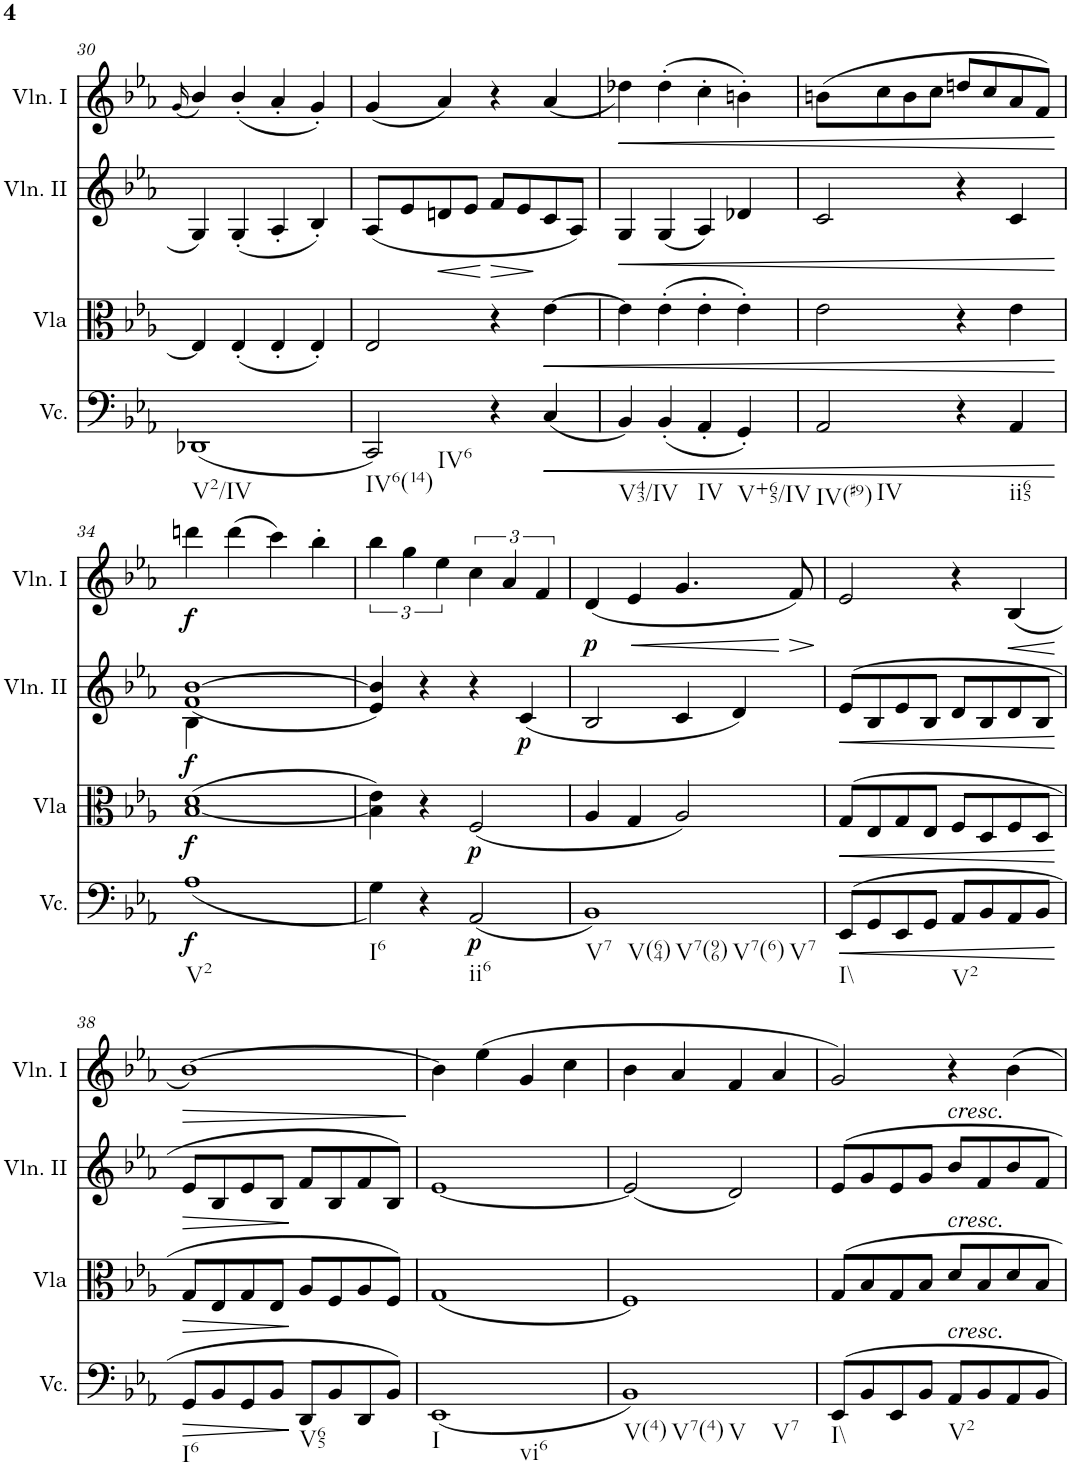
**kern	**dynam	**kern	**dynam	**kern	**dynam	**kern	**dynam
*part4	*part4	*part3	*part3	*part2	*part2	*part1	*part1
*staff4	*staff4	*staff3	*staff3	*staff2	*staff2	*staff1	*staff1
*I"Violoncello	*	*I"Viola	*	*I"Violino II	*	*I"Violino I	*
*I'Vc.	*	*I'Vla	*	*I'Vln. II	*	*I'Vln. I	*
!!LO:PB:g=z
*clefF4	*	*clefC3	*	*clefG2	*	*clefG2	*
*k[b-e-a-]	*	*k[b-e-a-]	*	*k[b-e-a-]	*	*k[b-e-a-]	*
*M4/4	*	*M4/4	*	*M4/4	*	*M4/4	*
*met(c)	*	*met(c)	*	*met(c)	*	*met(c)	*
=30	=30	=30	=30	=30	=30	=30	=30
.	.	.	.	.	.	(<16qg/	.
!LO:TX:b:t=V2/IV	!	!	!	!	!	!	!
(<1DD-X	.	4E-/]	.	4G/	.	4b-/)	.
.	.	(<4E-'/	.	(<4G'/	.	(<4b-'/	.
.	.	4E-'/	.	4A-'/	.	4a-'/	.
.	.	4E-'/)	.	4B-'/)	.	4g'/)	.
=31	=31	=31	=31	=31	=31	=31	=31
!LO:TX:b:t=IV6(14)	!	!	!	!	!	!	!
!LO:TX:b:t=IV6	!	!	!	!	!	!	!
2CC/)	.	2E-/	.	(<8A-/L	.	(<4g/	.
.	.	.	.	8e-/	.	.	.
!	!	!	!	!	!LO:HP:b	!	!
.	.	.	.	8dn/	<	4a-/)	.
.	.	.	.	8e-/J	.	.	.
!	!	!	!	!	!LO:HP:n=1:b	!	!
4r	.	4r	.	8f/L	[ >	4r	.
.	.	.	.	8e-/	.	.	.
!	!LO:HP:b	!	!LO:HP:b	!	!	!	!
(<4C/	<	[4e-\	<	8c/	]	(<4a-/	.
.	.	.	.	8A-/J)	.	.	.
=32	=32	=32	=32	=32	=32	=32	=32
!LO:TX:b:t=V43/IV	!	!	!	!	!	!	!
!	!	!	!	!	!LO:HP:b	!	!LO:HP:b
4BB-/)	.	4e-\]	.	4G/	<	4dd-X\)	<
(<4BB-'/	.	(>4e-'\	.	(<4G/	.	(>4dd-'\	.
!LO:TX:b:t=IV	!	!	!	!	!	!	!
4AA-'/	.	4e-'\	.	4A-/)	.	4cc'\	.
!LO:TX:b:t=V+65/IV	!	!	!	!	!	!	!
4GG'/)	.	4e-'\)	.	4d-X/	.	4bn'\)	.
=33	=33	=33	=33	=33	=33	=33	=33
!LO:TX:b:t=IV(#9)	!	!	!	!	!	!	!
!LO:TX:b:t=IV	!	!	!	!	!	!	!
2AA-/	.	2e-\	.	2c/	.	(>8bn\L	.
.	.	.	.	.	.	8cc\	.
.	.	.	.	.	.	8b\	.
.	.	.	.	.	.	8cc\J	.
4r	.	4r	.	4r	.	8ddn/L	.
.	.	.	.	.	.	8cc/	.
!LO:TX:b:t=ii65	!	!	!	!	!	!	!
4AA-/	.	4e-\	.	4c/	.	8a-/	.
.	.	.	.	.	.	8f/J)	.
.	[	.	[	.	[	.	[
!!LO:LB:g=z
=34	=34	=34	=34	=34	=34	=34	=34
*	*	*	*	*^	*	*	*
!LO:TX:b:t=V2	!	!	!	!	!	!	!	!
!	!LO:DY:b	!	!LO:DY:b	!	!	!LO:DY:b	!	!LO:DY:b
(<1A-	f	(>[1B- 1d	f	(<1f [1b-	4B-\	f	4dddn\	f
.	.	.	.	.	2.ryy	.	(>4ddd\	.
.	.	.	.	.	.	.	4ccc\)	.
.	.	.	.	.	.	.	4bb-'\	.
*	*	*	*	*v	*v	*	*	*
=35	=35	=35	=35	=35	=35	=35	=35
!LO:TX:b:t=I6	!	!	!	!	!	!	!
4G\)	.	4B-\] 4e-\)	.	4e-/ 4b-/])	.	6bb-\	.
.	.	.	.	.	.	6gg\	.
4r	.	4r	.	4r	.	.	.
.	.	.	.	.	.	6ee-\	.
!LO:TX:b:t=ii6	!	!	!	!	!	!	!
!	!LO:DY:b	!	!LO:DY:b	!	!	!	!
(<2AA-/	p	(<2F/	p	4r	.	6cc\	.
.	.	.	.	.	.	6a-/	.
!	!	!	!	!	!LO:DY:b	!	!
.	.	.	.	(<4c/	p	.	.
.	.	.	.	.	.	6f/	.
=36	=36	=36	=36	=36	=36	=36	=36
!LO:TX:b:t=V7	!	!	!	!	!	!	!
!LO:TX:b:t=V(64)	!	!	!	!	!	!	!
!LO:TX:b:t=V7(96)	!	!	!	!	!	!	!
!LO:TX:b:t=V7(6)	!	!	!	!	!	!	!
!LO:TX:b:t=V7	!	!	!	!	!	!	!
!	!	!	!	!	!	!	!LO:HP:b
!	!	!	!	!	!	!	!LO:DY:n=1:b
1BB-)	.	4A-/	.	2B-/	.	(<4d/	< p
.	.	4G/	.	.	.	4e-/	.
.	.	2A-/)	.	4c/	.	4.g/	.
.	.	.	.	4d/)	.	.	.
!	!	!	!	!	!	!	!LO:HP:n=1:b
.	.	.	.	.	.	8f/)	[ >
.	.	.	.	.	.	.	]
=37	=37	=37	=37	=37	=37	=37	=37
!LO:TX:b:t=I\\	!	!	!	!	!	!	!
!	!LO:HP:b	!	!LO:HP:b	!	!LO:HP:b	!	!
(>8EE-/L	<	(>8G/L	<	(>8e-/L	<	2e-/	.
8GG/	.	8E-/	.	8B-/	.	.	.
8EE-/	.	8G/	.	8e-/	.	.	.
8GG/J	.	8E-/J	.	8B-/J	.	.	.
!LO:TX:b:t=V2	!	!	!	!	!	!	!
8AA-/L	.	8F/L	.	8d/L	.	4r	.
8BB-/	.	8D/	.	8B-/	.	.	.
!	!	!	!	!	!	!	!LO:HP:b
8AA-/	.	8F/	.	8d/	.	(<4B-/	<
8BB-/J	.	8D/J	.	8B-/J	.	.	.
.	[	.	[	.	[	.	[
!!LO:LB:g=z
=38	=38	=38	=38	=38	=38	=38	=38
!LO:TX:b:t=I6	!	!	!	!	!	!	!
!	!LO:HP:b	!	!LO:HP:b	!	!LO:HP:b	!	!LO:HP:b
8GG/L	>	8G/L	>	8e-/L	>	[1b-)	>
8BB-/	.	8E-/	.	8B-/	.	.	.
8GG/	.	8G/	.	8e-/	.	.	.
8BB-/J	.	8E-/J	.	8B-/J	.	.	.
!LO:TX:b:t=V65	!	!	!	!	!	!	!
8DD/L	]	8A-/L	]	8f/L	]	.	.
8BB-/	.	8F/	.	8B-/	.	.	.
8DD/	.	8A-/	.	8f/	.	.	.
8BB-/J)	.	8F/J)	.	8B-/J)	.	.	.
.	.	.	.	.	.	.	]
=39	=39	=39	=39	=39	=39	=39	=39
!LO:TX:b:t=I	!	!	!	!	!	!	!
!LO:TX:b:t=vi6	!	!	!	!	!	!	!
(<1EE-	.	(<1G	.	[1e-	.	4b-\]	.
.	.	.	.	.	.	(>4ee-\	.
.	.	.	.	.	.	4g/	.
.	.	.	.	.	.	4cc\	.
=40	=40	=40	=40	=40	=40	=40	=40
!LO:TX:b:t=V(4)	!	!	!	!	!	!	!
!LO:TX:b:t=V7(4)	!	!	!	!	!	!	!
!LO:TX:b:t=V	!	!	!	!	!	!	!
!LO:TX:b:t=V7	!	!	!	!	!	!	!
1BB-)	.	1F)	.	(<2e-/]	.	4b-\	.
.	.	.	.	.	.	4a-/	.
.	.	.	.	2d/)	.	4f/	.
.	.	.	.	.	.	4a-/	.
=41	=41	=41	=41	=41	=41	=41	=41
!LO:TX:b:t=I\\	!	!	!	!	!	!	!
8EE-/L	.	8G/L	.	8e-/L	.	2g/)	.
8BB-/	.	8B-/	.	8g/	.	.	.
8EE-/	.	8G/	.	8e-/	.	.	.
8BB-/J	.	8B-/J	.	8g/J	.	.	.
!	!	!	!	!LO:TX:a:i:t=cresc.	!	!	!
!	!	!LO:TX:a:i:t=cresc.	!	!	!	!	!
!LO:TX:a:i:t=cresc.	!	!	!	!	!	!	!
!LO:TX:b:t=V2	!	!	!	!	!	!	!
8AA-/L	.	8d/L	.	8b-/L	.	4r	.
8BB-/	.	8B-/	.	8f/	.	.	.
8AA-/	.	8d/	.	8b-/	.	4b-\	.
8BB-/J	.	8B-/J	.	8f/J	.	.	.
=	=	=	=	=	=	=	=
*-	*-	*-	*-	*-	*-	*-	*-
